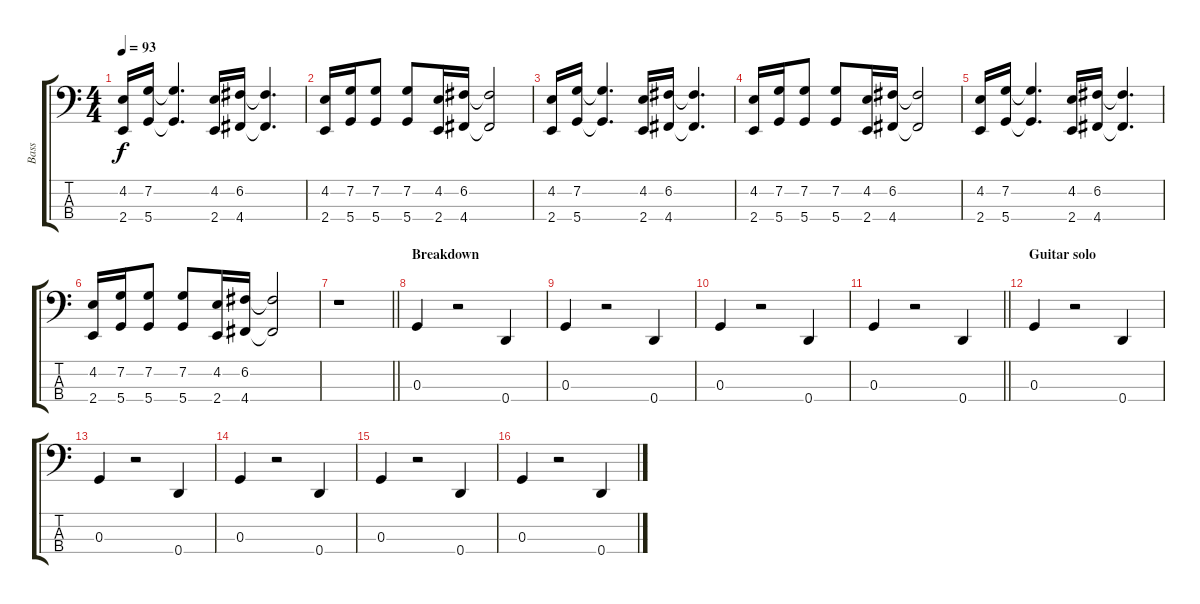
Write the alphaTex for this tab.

\track ("Bass" "Bass") {instrument electricbassfinger}
\staff {score tabs}
\tuning (F2 C2 G1 D1) {hide}
\ts (4 4)
\tempo 93
\clef f4
\ks c
(4.2 2.4).16{dy f} (7.2 5.4).16 (7.2{t} 5.4{t}).4{d} (4.2 2.4).16 (6.2 4.4).16 (6.2{t} 4.4{t}).4{d} |
(4.2 2.4).16 (7.2 5.4).16 (7.2 5.4).8 (7.2 5.4).8 (4.2 2.4).16 (6.2 4.4).16 (6.2{t} 4.4{t}).2 |
(4.2 2.4).16 (7.2 5.4).16 (7.2{t} 5.4{t}).4{d} (4.2 2.4).16 (6.2 4.4).16 (6.2{t} 4.4{t}).4{d} |
(4.2 2.4).16 (7.2 5.4).16 (7.2 5.4).8 (7.2 5.4).8 (4.2 2.4).16 (6.2 4.4).16 (6.2{t} 4.4{t}).2 |
(4.2 2.4).16 (7.2 5.4).16 (7.2{t} 5.4{t}).4{d} (4.2 2.4).16 (6.2 4.4).16 (6.2{t} 4.4{t}).4{d} |
(4.2 2.4).16 (7.2 5.4).16 (7.2 5.4).8 (7.2 5.4).8 (4.2 2.4).16 (6.2 4.4).16 (6.2{t} 4.4{t}).2 |
\barLineRight lightlight
r.1 |
\section ("" "Breakdown")
0.3.4{volume 10 instrument electricbassfinger} r.2 0.4.4 |
0.3.4 r.2 0.4.4 |
0.3.4 r.2 0.4.4 |
\barLineRight lightlight
0.3.4 r.2 0.4.4 |
\section ("" "Guitar solo")
0.3.4 r.2 0.4.4 |
0.3.4 r.2 0.4.4 |
0.3.4 r.2 0.4.4 |
0.3.4 r.2 0.4.4 |
0.3.4 r.2 0.4.4
